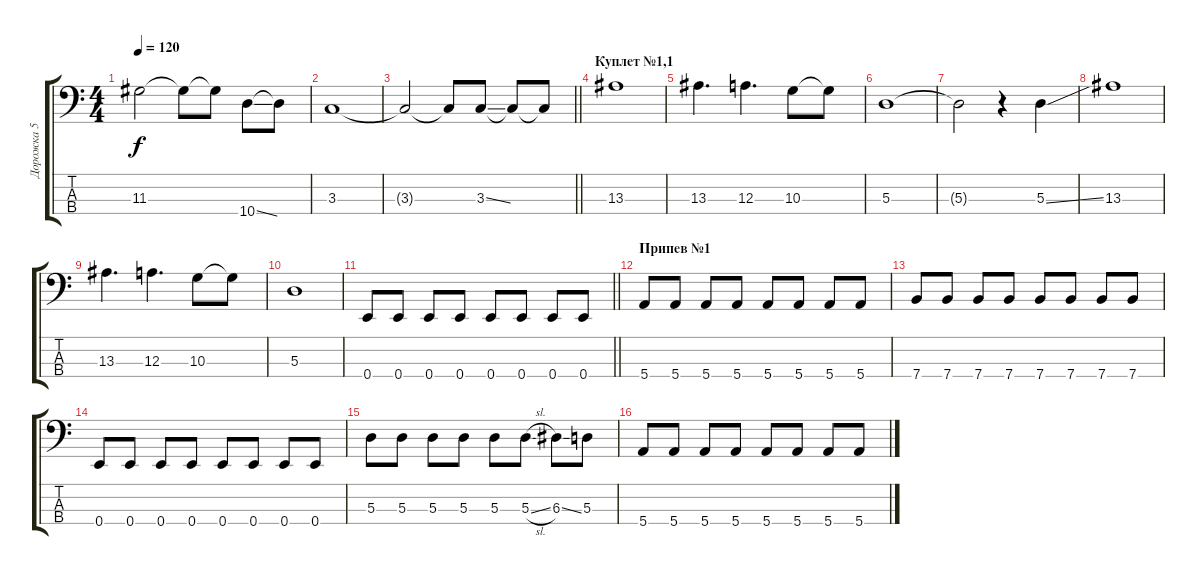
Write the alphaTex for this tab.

\track ("Дорожка 5" "Дорожка 5") {instrument electricbassfinger}
\staff {score tabs}
\tuning (G2 D2 A1 E1) {hide}
\ts (4 4)
\tempo 120
\clef f4
\ks c
11.3.2{dy f} 11.3{t}.8 11.3{t}.8 10.4{ss}.8 10.4{t}.8 |
3.3.1 |
\barLineRight lightlight
3.3{t}.2 3.3{t}.8 3.3{ss}.8 3.3{t}.8 3.3{t}.8 |
\section ("" "Куплет №1,1")
13.3.1 |
13.3.4{d} 12.3.4{d} 10.3.8 10.3{t}.8 |
5.3.1 |
5.3{t}.2 r.4 5.3{ss}.4 |
13.3.1 |
13.3.4{d} 12.3.4{d} 10.3.8 10.3{t}.8 |
5.3.1 |
\barLineRight lightlight
0.4.8 0.4.8 0.4.8 0.4.8 0.4.8 0.4.8 0.4.8 0.4.8 |
\section ("" "Припев №1")
5.4.8 5.4.8 5.4.8 5.4.8 5.4.8 5.4.8 5.4.8 5.4.8 |
7.4.8 7.4.8 7.4.8 7.4.8 7.4.8 7.4.8 7.4.8 7.4.8 |
0.4.8 0.4.8 0.4.8 0.4.8 0.4.8 0.4.8 0.4.8 0.4.8 |
5.3.8 5.3.8 5.3.8 5.3.8 5.3.8 5.3{sl}.8 6.3{ss}.8 5.3.8 |
5.4.8 5.4.8 5.4.8 5.4.8 5.4.8 5.4.8 5.4.8 5.4.8
